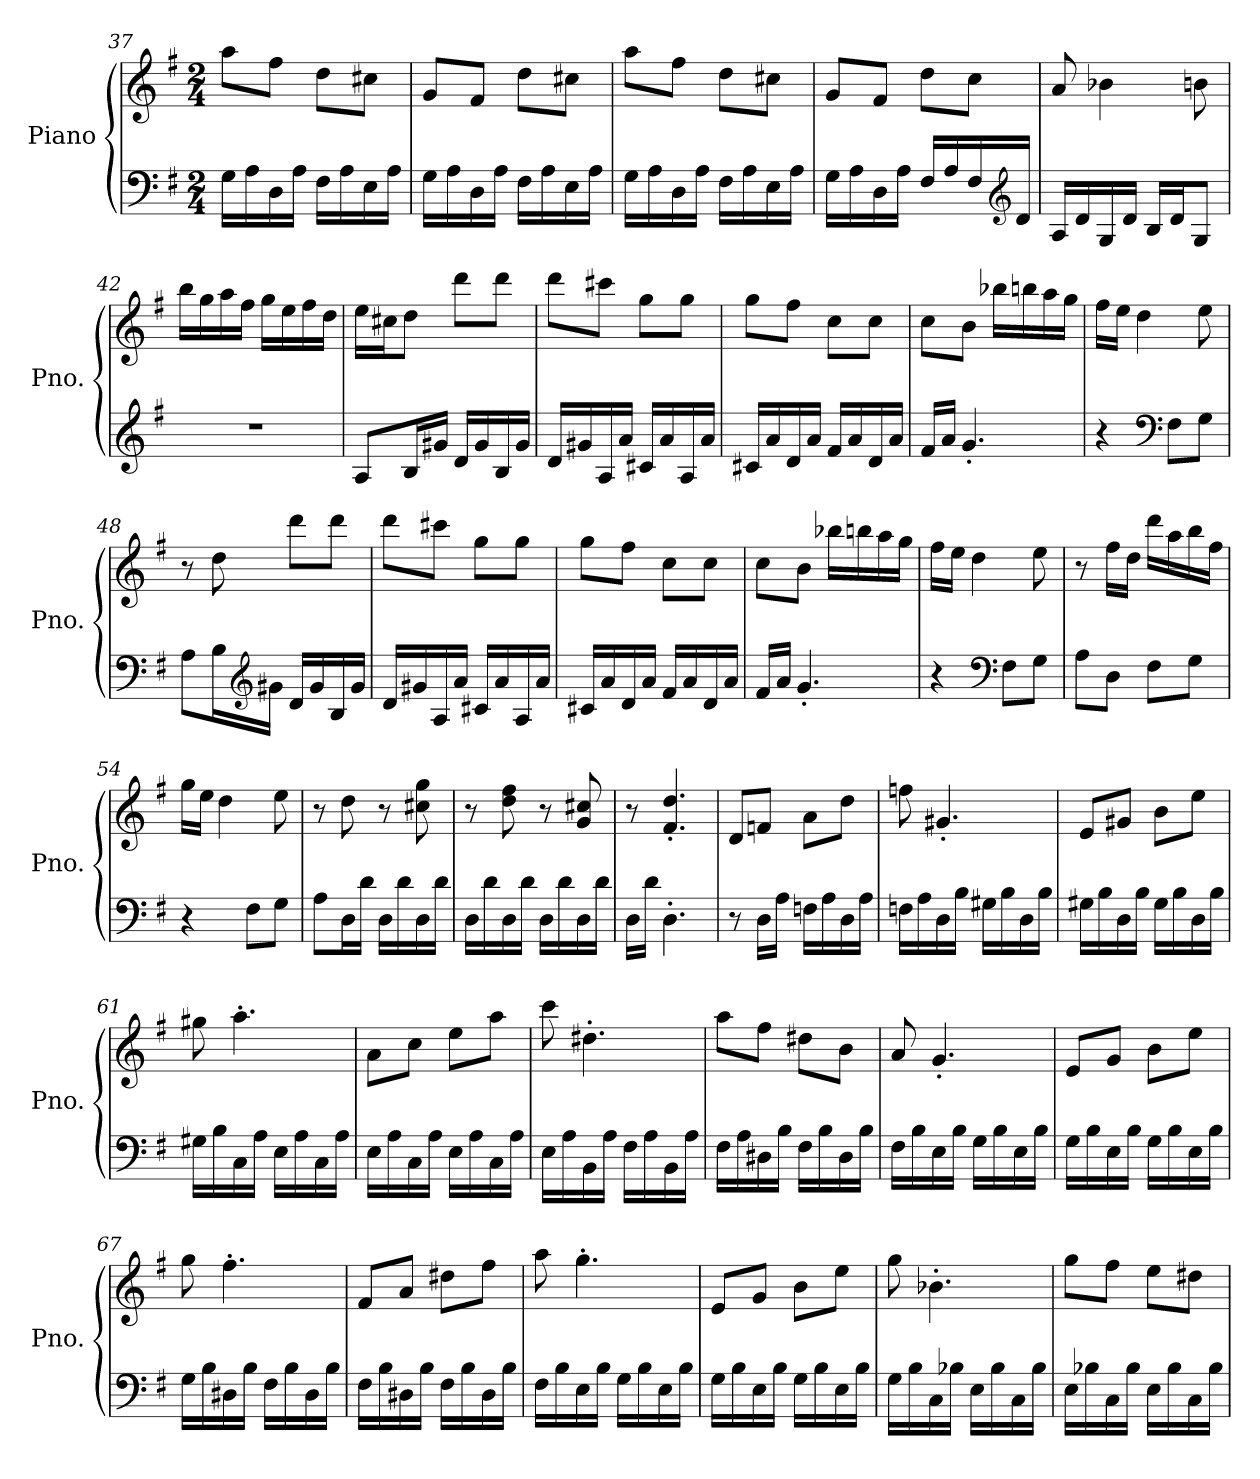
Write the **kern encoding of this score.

**kern	**kern
*part2	*part1
*staff2	*staff1
*I"Piano	*I"Piano
*I'Pno.	*I'Pno.
!!LO:LB:g=z
*clefF4	*clefG2
*k[f#]	*k[f#]
*M2/4	*M2/4
=37	=37
16G\LL	8aa\L
16A\	.
16D\	8ff#\J
16A\JJ	.
16F#\LL	8dd\L
16A\	.
16E\	8cc#X\J
16A\JJ	.
=38	=38
16G\LL	8g/L
16A\	.
16D\	8f#/J
16A\JJ	.
16F#\LL	8dd\L
16A\	.
16E\	8cc#X\J
16A\JJ	.
=39	=39
16G\LL	8aa\L
16A\	.
16D\	8ff#\J
16A\JJ	.
16F#\LL	8dd\L
16A\	.
16E\	8cc#X\J
16A\JJ	.
=40	=40
16G\LL	8g/L
16A\	.
16D\	8f#/J
16A\JJ	.
16F#/LL	8dd\L
16A/	.
16F#/	8cc\J
*clefG2	*
16d/JJ	.
=41	=41
16A/LL	8a/
16d/	.
16G/	4b-X\
16d/JJ	.
16B/LL	.
16d/J	.
8G/J	8bn\
!!LO:LB:g=z
=42	=42
2r	16bb\LL
.	16gg\
.	16aa\
.	16ff#\JJ
.	16gg\LL
.	16ee\
.	16ff#\
.	16dd\JJ
=43	=43
8A/L	16ee\LL
.	16cc#X\J
16B/L	8dd\J
16g#X/JJ	.
16d/LL	8ddd\L
16g#/	.
16B/	8ddd\J
16g#/JJ	.
=44	=44
16d/LL	8ddd\L
16g#X/	.
16A/	8ccc#X\J
16a/JJ	.
16c#X/LL	8gg\L
16a/	.
16A/	8gg\J
16a/JJ	.
=45	=45
16c#X/LL	8gg\L
16a/	.
16d/	8ff#\J
16a/JJ	.
16f#/LL	8cc\L
16a/	.
16d/	8cc\J
16a/JJ	.
!!LO:LB:g=z
=46	=46
16f#/LL	8cc\L
16a/JJ	.
4.g'/	8b\J
.	16bb-X\LL
.	16bbn\
.	16aa\
.	16gg\JJ
=47	=47
4r	16ff#\LL
.	16ee\JJ
.	4dd\
*clefF4	*
8F#\L	.
8G\J	8ee\
=48	=48
8A\L	8r
16B\L	8dd\
*clefG2	*
16g#X\JJ	.
16d/LL	8ddd\L
16g#/	.
16B/	8ddd\J
16g#/JJ	.
=49	=49
16d/LL	8ddd\L
16g#X/	.
16A/	8ccc#X\J
16a/JJ	.
16c#X/LL	8gg\L
16a/	.
16A/	8gg\J
16a/JJ	.
!!LO:LB:g=z
=50	=50
16c#X/LL	8gg\L
16a/	.
16d/	8ff#\J
16a/JJ	.
16f#/LL	8cc\L
16a/	.
16d/	8cc\J
16a/JJ	.
=51	=51
16f#/LL	8cc\L
16a/JJ	.
4.g'/	8b\J
.	16bb-X\LL
.	16bbn\
.	16aa\
.	16gg\JJ
=52	=52
4r	16ff#\LL
.	16ee\JJ
.	4dd\
*clefF4	*
8F#\L	.
8G\J	8ee\
=53	=53
8A\L	8r
8D\J	16ff#\LL
.	16dd\JJ
8F#\L	16ddd\LL
.	16aa\
8G\J	16bb\
.	16ff#\JJ
=54	=54
4r	16gg\LL
.	16ee\JJ
.	4dd\
8F#\L	.
8G\J	8ee\
!!LO:LB:g=z
=55	=55
8A\L	8r
16D\L	8dd\
16d\JJ	.
16D\LL	8r
16d\	.
16D\	8cc#X\ 8gg\
16d\JJ	.
=56	=56
16D\LL	8r
16d\	.
16D\	8dd\ 8ff#\
16d\JJ	.
16D\LL	8r
16d\	.
16D\	8g/ 8cc#X/
16d\JJ	.
=57	=57
16D\LL	8r
16d\JJ	.
4.D'\	4.f#/' 4.dd/'
=58	=58
8r	8d/L
16D\LL	8fn/J
16A\JJ	.
16Fn\LL	8a\L
16A\	.
16D\	8dd\J
16A\JJ	.
=59	=59
16Fn\LL	8ffn\
16A\	.
16D\	4.g#X'/
16B\JJ	.
16G#X\LL	.
16B\	.
16D\	.
16B\JJ	.
!!LO:PB:g=z
=60	=60
16G#X\LL	8e/L
16B\	.
16D\	8g#X/J
16B\JJ	.
16G#\LL	8b\L
16B\	.
16D\	8ee\J
16B\JJ	.
=61	=61
16G#X\LL	8gg#X\
16B\	.
16C\	4.aa'\
16A\JJ	.
16E\LL	.
16A\	.
16C\	.
16A\JJ	.
=62	=62
16E\LL	8a\L
16A\	.
16C\	8cc\J
16A\JJ	.
16E\LL	8ee\L
16A\	.
16C\	8aa\J
16A\JJ	.
=63	=63
16E\LL	8ccc\
16A\	.
16BB\	4.dd#X'\
16A\JJ	.
16F#\LL	.
16A\	.
16BB\	.
16A\JJ	.
!!LO:LB:g=z
=64	=64
16F#\LL	8aa\L
16A\	.
16D#X\	8ff#\J
16B\JJ	.
16F#\LL	8dd#X\L
16B\	.
16D#\	8b\J
16B\JJ	.
=65	=65
16F#\LL	8a/
16B\	.
16E\	4.g'/
16B\JJ	.
16G\LL	.
16B\	.
16E\	.
16B\JJ	.
=66	=66
16G\LL	8e/L
16B\	.
16E\	8g/J
16B\JJ	.
16G\LL	8b\L
16B\	.
16E\	8ee\J
16B\JJ	.
=67	=67
16G\LL	8gg\
16B\	.
16D#X\	4.ff#'\
16B\JJ	.
16F#\LL	.
16B\	.
16D#\	.
16B\JJ	.
!!LO:LB:g=z
=68	=68
16F#\LL	8f#/L
16B\	.
16D#X\	8a/J
16B\JJ	.
16F#\LL	8dd#X\L
16B\	.
16D#\	8ff#\J
16B\JJ	.
=69	=69
16F#\LL	8aa\
16B\	.
16E\	4.gg'\
16B\JJ	.
16G\LL	.
16B\	.
16E\	.
16B\JJ	.
=70	=70
16G\LL	8e/L
16B\	.
16E\	8g/J
16B\JJ	.
16G\LL	8b\L
16B\	.
16E\	8ee\J
16B\JJ	.
=71	=71
16G\LL	8gg\
16B\	.
16C\	4.b-X'\
16B-X\JJ	.
16E\LL	.
16B-\	.
16C\	.
16B-\JJ	.
!!LO:LB:g=z
=72	=72
16E\LL	8gg\L
16B-X\	.
16C\	8ff#\J
16B-\JJ	.
16E\LL	8ee\L
16B-\	.
16C\	8dd#X\J
16B-\JJ	.
=	=
*-	*-
